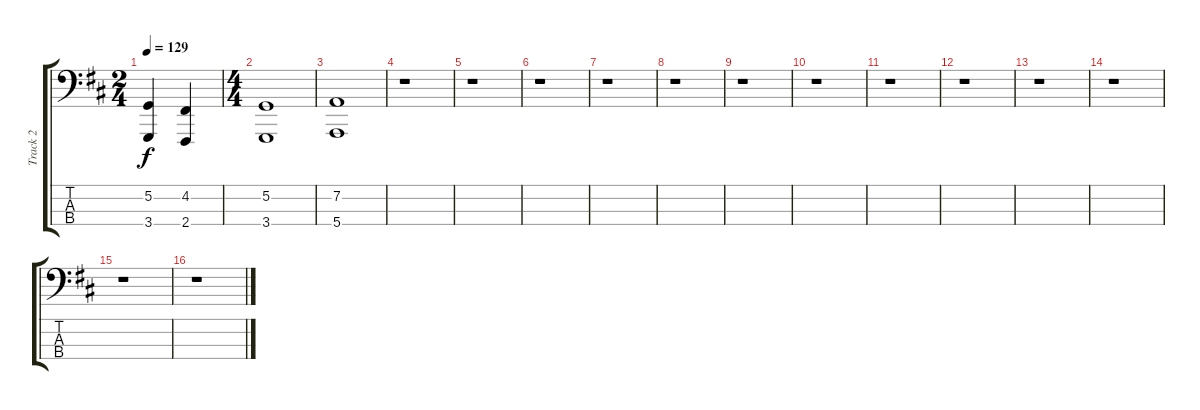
\track ("Track 2" "Track 2") {instrument acousticgrandpiano}
\staff {score tabs}
\tuning (G2 D2 A1 E1) {hide}
\ts (2 4)
\tempo 129
\clef f4
\ks bminor
(5.2 3.4).4{dy f} (4.2 2.4).4 |
\ts (4 4)
(5.2 3.4).1 |
(7.2 5.4).1 |
r.1 |
r.1 |
r.1 |
r.1 |
r.1 |
r.1 |
r.1 |
r.1 |
r.1 |
r.1 |
r.1 |
r.1 |
r.1
